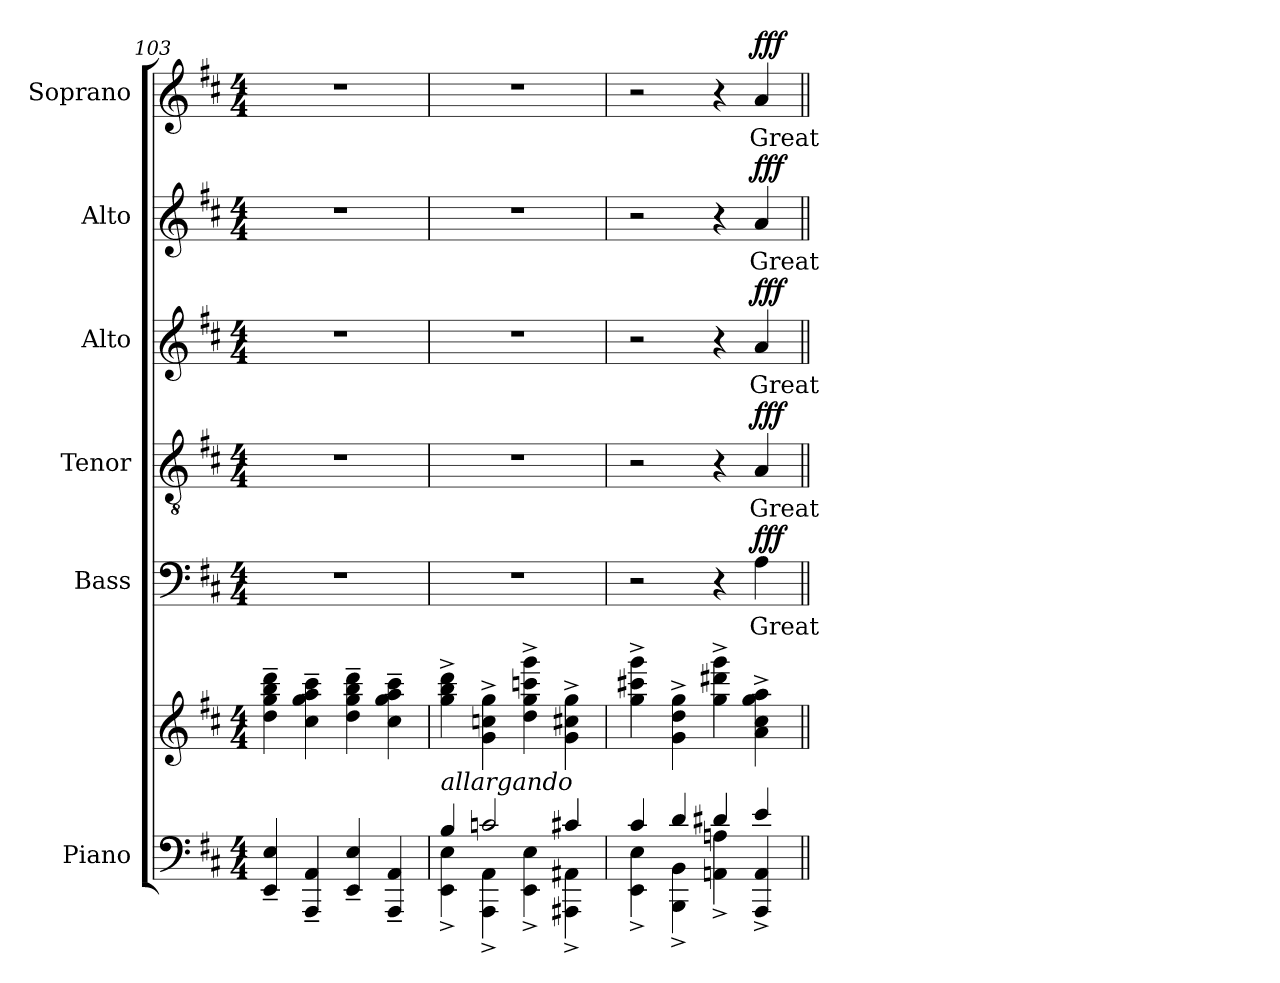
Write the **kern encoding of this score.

**kern	**kern	**kern	**text	**dynam	**kern	**text	**dynam	**kern	**text	**dynam	**kern	**text	**dynam	**kern	**text	**dynam
*part6	*part6	*part5	*part5	*part5	*part4	*part4	*part4	*part3	*part3	*part3	*part2	*part2	*part2	*part1	*part1	*part1
*staff7	*staff6	*staff5	*staff5	*staff5	*staff4	*staff4	*staff4	*staff3	*staff3	*staff3	*staff2	*staff2	*staff2	*staff1	*staff1	*staff1
*I"Piano	*	*I"Bass	*	*	*I"Tenor	*	*	*I"Alto	*	*	*I"Alto	*	*	*I"Soprano	*	*
*I'Pno.	*	*I'B.	*	*	*I'T.	*	*	*I'A.	*	*	*I'A.	*	*	*I'S.	*	*
*clefF4	*clefG2	*clefF4	*	*	*clefGv2	*	*	*clefG2	*	*	*clefG2	*	*	*clefG2	*	*
*	*	*	*	*	*ITrd7c12	*	*	*	*	*	*	*	*	*	*	*
*k[f#c#]	*k[f#c#]	*k[f#c#]	*	*	*k[f#c#]	*	*	*k[f#c#]	*	*	*k[f#c#]	*	*	*k[f#c#]	*	*
*D:	*D:	*D:	*	*	*D:	*	*	*D:	*	*	*D:	*	*	*D:	*	*
*M4/4	*M4/4	*M4/4	*	*	*M4/4	*	*	*M4/4	*	*	*M4/4	*	*	*M4/4	*	*
=103	=103	=103	=103	=103	=103	=103	=103	=103	=103	=103	=103	=103	=103	=103	=103	=103
4EEi/~ 4Ei~	4ddi\~ 4ggi~ 4bbi~ 4dddi~	1r	.	.	1r	.	.	1r	.	.	1r	.	.	1r	.	.
4AAAi/~ 4AAi~	4cc#i\~ 4ggi~ 4aai~ 4ccc#i~	.	.	.	.	.	.	.	.	.	.	.	.	.	.	.
4EEi/~ 4Ei~	4ddi\~ 4ggi~ 4bbi~ 4dddi~	.	.	.	.	.	.	.	.	.	.	.	.	.	.	.
4AAAi/~ 4AAi~	4cc#i\~ 4ggi~ 4aai~ 4ccc#i~	.	.	.	.	.	.	.	.	.	.	.	.	.	.	.
=104	=104	=104	=104	=104	=104	=104	=104	=104	=104	=104	=104	=104	=104	=104	=104	=104
*^	*	*	*	*	*	*	*	*	*	*	*	*	*	*	*	*
!	!	!LO:TX:b:i:t=allargando	!	!	!	!	!	!	!	!	!	!	!	!	!	!	!
4Bi/	4EEi\^ 4Ei^	4ggi\^ 4bbi^ 4dddi^	1r	.	.	1r	.	.	1r	.	.	1r	.	.	1r	.	.
2cni/	4AAAi\^ 4AAi^	4gi\^ 4ccni^ 4ggi^	.	.	.	.	.	.	.	.	.	.	.	.	.	.	.
.	4EEi\^ 4Ei^	4ddi\^ 4ggi^ 4cccni^ 4gggi^	.	.	.	.	.	.	.	.	.	.	.	.	.	.	.
4c#Xi/	4AAA#Xi\^ 4AA#Xi^	4gi\^ 4cc#Xi^ 4ggi^	.	.	.	.	.	.	.	.	.	.	.	.	.	.	.
=105	=105	=105	=105	=105	=105	=105	=105	=105	=105	=105	=105	=105	=105	=105	=105	=105	=105
4c#i/	4EEi\^ 4Ei^	4ggi\^ 4ccc#Xi^ 4gggi^	2r	.	.	2r	.	.	2r	.	.	2r	.	.	2r	.	.
4di/	4BBBi\^ 4BBi^	4gi\^ 4ddi^ 4ggi^	.	.	.	.	.	.	.	.	.	.	.	.	.	.	.
4d#Xi/	4AAni\^ 4Ani^	4ggi\^ 4ddd#Xi^ 4gggi^	4r	.	.	4r	.	.	4r	.	.	4r	.	.	4r	.	.
!	!	!	!	!LO:LY:b:color=#000000	!	!	!	!	!	!	!	!	!	!	!	!	!
!	!	!	!	!	!	!	!LO:LY:b:color=#000000	!	!	!	!	!	!	!	!	!	!
!	!	!	!	!	!	!	!	!	!	!LO:LY:b:color=#000000	!	!	!	!	!	!	!
!	!	!	!	!	!	!	!	!	!	!	!	!	!LO:LY:b:color=#000000	!	!	!	!
!	!	!	!	!	!	!	!	!	!	!	!	!	!	!	!	!LO:LY:b:color=#000000	!
4ei/	4AAAi/^ 4AAi^	4ai\^ 4cc#i^ 4ggi^ 4aai^	4Ai\	Great	fff	4AAi/	Great	fff	4ai/	Great	fff	4ai/	Great	fff	4ai/	Great	fff
*v	*v	*	*	*	*	*	*	*	*	*	*	*	*	*	*	*	*
=||	=||	=||	=||	=||	=||	=||	=||	=||	=||	=||	=||	=||	=||	=||	=||	=||
*-	*-	*-	*-	*-	*-	*-	*-	*-	*-	*-	*-	*-	*-	*-	*-	*-
